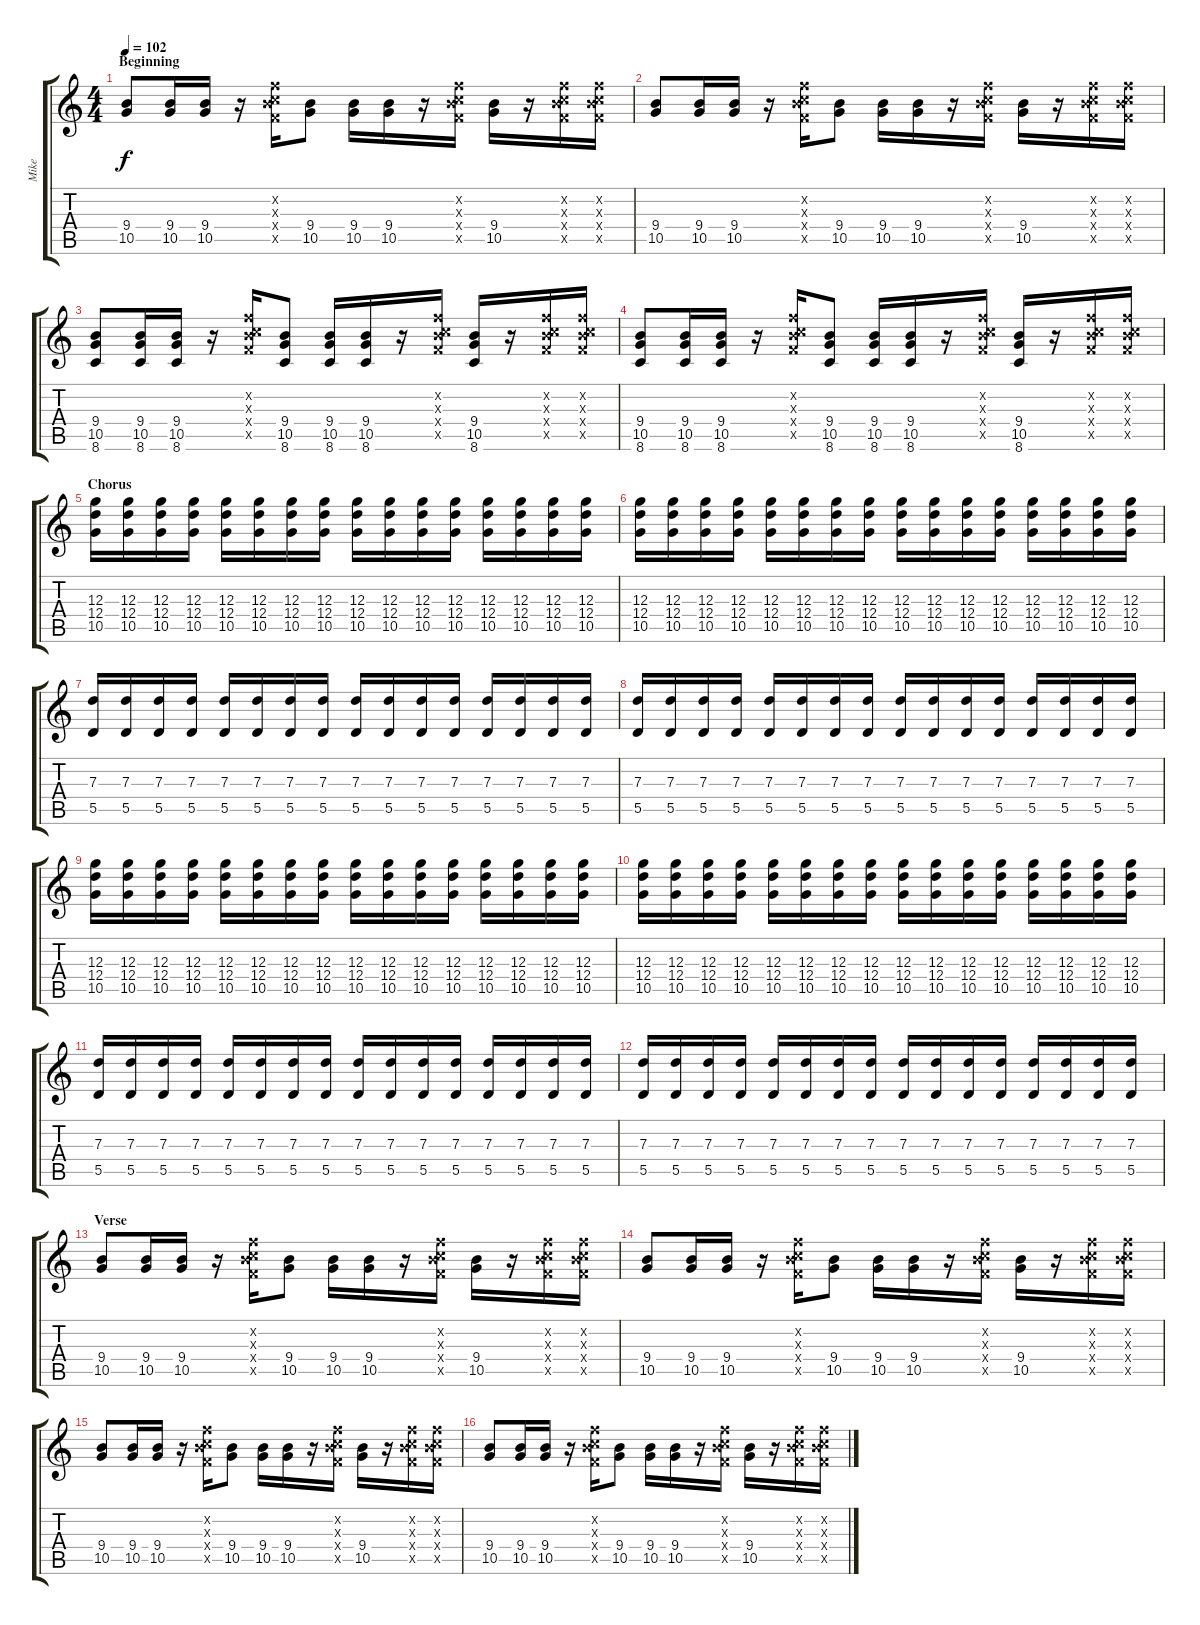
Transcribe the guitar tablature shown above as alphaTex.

\track ("Mike" "Mike") {instrument acousticguitarsteel}
\staff {score tabs}
\tuning (E4 B3 G3 D3 A2 E2) {hide}
\ts (4 4)
\section ("" "Beginning")
\tempo 102
\clef g2
\ks c
(9.4 10.5).8{dy f instrument acousticguitarsteel} (9.4 10.5).16 (9.4 10.5).16 r.16 (0.2{x} 10.3{x} 10.4{x} 8.5{x}).16 (9.4 10.5).8 (9.4 10.5).16 (9.4 10.5).16 r.16 (0.2{x} 10.3{x} 10.4{x} 8.5{x}).16 (9.4 10.5).16 r.16 (0.2{x} 10.3{x} 10.4{x} 8.5{x}).16 (0.2{x} 10.3{x} 10.4{x} 8.5{x}).16 |
(9.4 10.5).8 (9.4 10.5).16 (9.4 10.5).16 r.16 (0.2{x} 10.3{x} 10.4{x} 8.5{x}).16 (9.4 10.5).8 (9.4 10.5).16 (9.4 10.5).16 r.16 (0.2{x} 10.3{x} 10.4{x} 8.5{x}).16 (9.4 10.5).16 r.16 (0.2{x} 10.3{x} 10.4{x} 8.5{x}).16 (0.2{x} 10.3{x} 10.4{x} 8.5{x}).16 |
(9.4 10.5 8.6).8 (9.4 10.5 8.6).16 (9.4 10.5 8.6).16 r.16 (0.2{x} 10.3{x} 10.4{x} 8.5{x}).16 (9.4 10.5 8.6).8 (9.4 10.5 8.6).16 (9.4 10.5 8.6).16 r.16 (0.2{x} 10.3{x} 10.4{x} 8.5{x}).16 (9.4 10.5 8.6).16 r.16 (0.2{x} 10.3{x} 10.4{x} 8.5{x}).16 (0.2{x} 10.3{x} 10.4{x} 8.5{x}).16 |
(9.4 10.5 8.6).8 (9.4 10.5 8.6).16 (9.4 10.5 8.6).16 r.16 (0.2{x} 10.3{x} 10.4{x} 8.5{x}).16 (9.4 10.5 8.6).8 (9.4 10.5 8.6).16 (9.4 10.5 8.6).16 r.16 (0.2{x} 10.3{x} 10.4{x} 8.5{x}).16 (9.4 10.5 8.6).16 r.16 (0.2{x} 10.3{x} 10.4{x} 8.5{x}).16 (0.2{x} 10.3{x} 10.4{x} 8.5{x}).16 |
\section ("" "Chorus")
(12.3 12.4 10.5).16{volume 10 instrument distortionguitar} (12.3 12.4 10.5).16 (12.3 12.4 10.5).16 (12.3 12.4 10.5).16 (12.3 12.4 10.5).16 (12.3 12.4 10.5).16 (12.3 12.4 10.5).16 (12.3 12.4 10.5).16 (12.3 12.4 10.5).16 (12.3 12.4 10.5).16 (12.3 12.4 10.5).16 (12.3 12.4 10.5).16 (12.3 12.4 10.5).16 (12.3 12.4 10.5).16 (12.3 12.4 10.5).16 (12.3 12.4 10.5).16 |
(12.3 12.4 10.5).16 (12.3 12.4 10.5).16 (12.3 12.4 10.5).16 (12.3 12.4 10.5).16 (12.3 12.4 10.5).16 (12.3 12.4 10.5).16 (12.3 12.4 10.5).16 (12.3 12.4 10.5).16 (12.3 12.4 10.5).16 (12.3 12.4 10.5).16 (12.3 12.4 10.5).16 (12.3 12.4 10.5).16 (12.3 12.4 10.5).16 (12.3 12.4 10.5).16 (12.3 12.4 10.5).16 (12.3 12.4 10.5).16 |
(7.3 5.5).16 (7.3 5.5).16 (7.3 5.5).16 (7.3 5.5).16 (7.3 5.5).16 (7.3 5.5).16 (7.3 5.5).16 (7.3 5.5).16 (7.3 5.5).16 (7.3 5.5).16 (7.3 5.5).16 (7.3 5.5).16 (7.3 5.5).16 (7.3 5.5).16 (7.3 5.5).16 (7.3 5.5).16 |
(7.3 5.5).16 (7.3 5.5).16 (7.3 5.5).16 (7.3 5.5).16 (7.3 5.5).16 (7.3 5.5).16 (7.3 5.5).16 (7.3 5.5).16 (7.3 5.5).16 (7.3 5.5).16 (7.3 5.5).16 (7.3 5.5).16 (7.3 5.5).16 (7.3 5.5).16 (7.3 5.5).16 (7.3 5.5).16 |
(12.3 12.4 10.5).16 (12.3 12.4 10.5).16 (12.3 12.4 10.5).16 (12.3 12.4 10.5).16 (12.3 12.4 10.5).16 (12.3 12.4 10.5).16 (12.3 12.4 10.5).16 (12.3 12.4 10.5).16 (12.3 12.4 10.5).16 (12.3 12.4 10.5).16 (12.3 12.4 10.5).16 (12.3 12.4 10.5).16 (12.3 12.4 10.5).16 (12.3 12.4 10.5).16 (12.3 12.4 10.5).16 (12.3 12.4 10.5).16 |
(12.3 12.4 10.5).16 (12.3 12.4 10.5).16 (12.3 12.4 10.5).16 (12.3 12.4 10.5).16 (12.3 12.4 10.5).16 (12.3 12.4 10.5).16 (12.3 12.4 10.5).16 (12.3 12.4 10.5).16 (12.3 12.4 10.5).16 (12.3 12.4 10.5).16 (12.3 12.4 10.5).16 (12.3 12.4 10.5).16 (12.3 12.4 10.5).16 (12.3 12.4 10.5).16 (12.3 12.4 10.5).16 (12.3 12.4 10.5).16 |
(7.3 5.5).16 (7.3 5.5).16 (7.3 5.5).16 (7.3 5.5).16 (7.3 5.5).16 (7.3 5.5).16 (7.3 5.5).16 (7.3 5.5).16 (7.3 5.5).16 (7.3 5.5).16 (7.3 5.5).16 (7.3 5.5).16 (7.3 5.5).16 (7.3 5.5).16 (7.3 5.5).16 (7.3 5.5).16 |
(7.3 5.5).16 (7.3 5.5).16 (7.3 5.5).16 (7.3 5.5).16 (7.3 5.5).16 (7.3 5.5).16 (7.3 5.5).16 (7.3 5.5).16 (7.3 5.5).16 (7.3 5.5).16 (7.3 5.5).16 (7.3 5.5).16 (7.3 5.5).16 (7.3 5.5).16 (7.3 5.5).16 (7.3 5.5).16 |
\section ("" "Verse")
(9.4 10.5).8{volume 13 instrument acousticguitarsteel} (9.4 10.5).16 (9.4 10.5).16 r.16 (0.2{x} 10.3{x} 10.4{x} 8.5{x}).16 (9.4 10.5).8 (9.4 10.5).16 (9.4 10.5).16 r.16 (0.2{x} 10.3{x} 10.4{x} 8.5{x}).16 (9.4 10.5).16 r.16 (0.2{x} 10.3{x} 10.4{x} 8.5{x}).16 (0.2{x} 10.3{x} 10.4{x} 8.5{x}).16 |
(9.4 10.5).8 (9.4 10.5).16 (9.4 10.5).16 r.16 (0.2{x} 10.3{x} 10.4{x} 8.5{x}).16 (9.4 10.5).8 (9.4 10.5).16 (9.4 10.5).16 r.16 (0.2{x} 10.3{x} 10.4{x} 8.5{x}).16 (9.4 10.5).16 r.16 (0.2{x} 10.3{x} 10.4{x} 8.5{x}).16 (0.2{x} 10.3{x} 10.4{x} 8.5{x}).16 |
(9.4 10.5).8 (9.4 10.5).16 (9.4 10.5).16 r.16 (0.2{x} 10.3{x} 10.4{x} 8.5{x}).16 (9.4 10.5).8 (9.4 10.5).16 (9.4 10.5).16 r.16 (0.2{x} 10.3{x} 10.4{x} 8.5{x}).16 (9.4 10.5).16 r.16 (0.2{x} 10.3{x} 10.4{x} 8.5{x}).16 (0.2{x} 10.3{x} 10.4{x} 8.5{x}).16 |
(9.4 10.5).8 (9.4 10.5).16 (9.4 10.5).16 r.16 (0.2{x} 10.3{x} 10.4{x} 8.5{x}).16 (9.4 10.5).8 (9.4 10.5).16 (9.4 10.5).16 r.16 (0.2{x} 10.3{x} 10.4{x} 8.5{x}).16 (9.4 10.5).16 r.16 (0.2{x} 10.3{x} 10.4{x} 8.5{x}).16 (0.2{x} 10.3{x} 10.4{x} 8.5{x}).16
